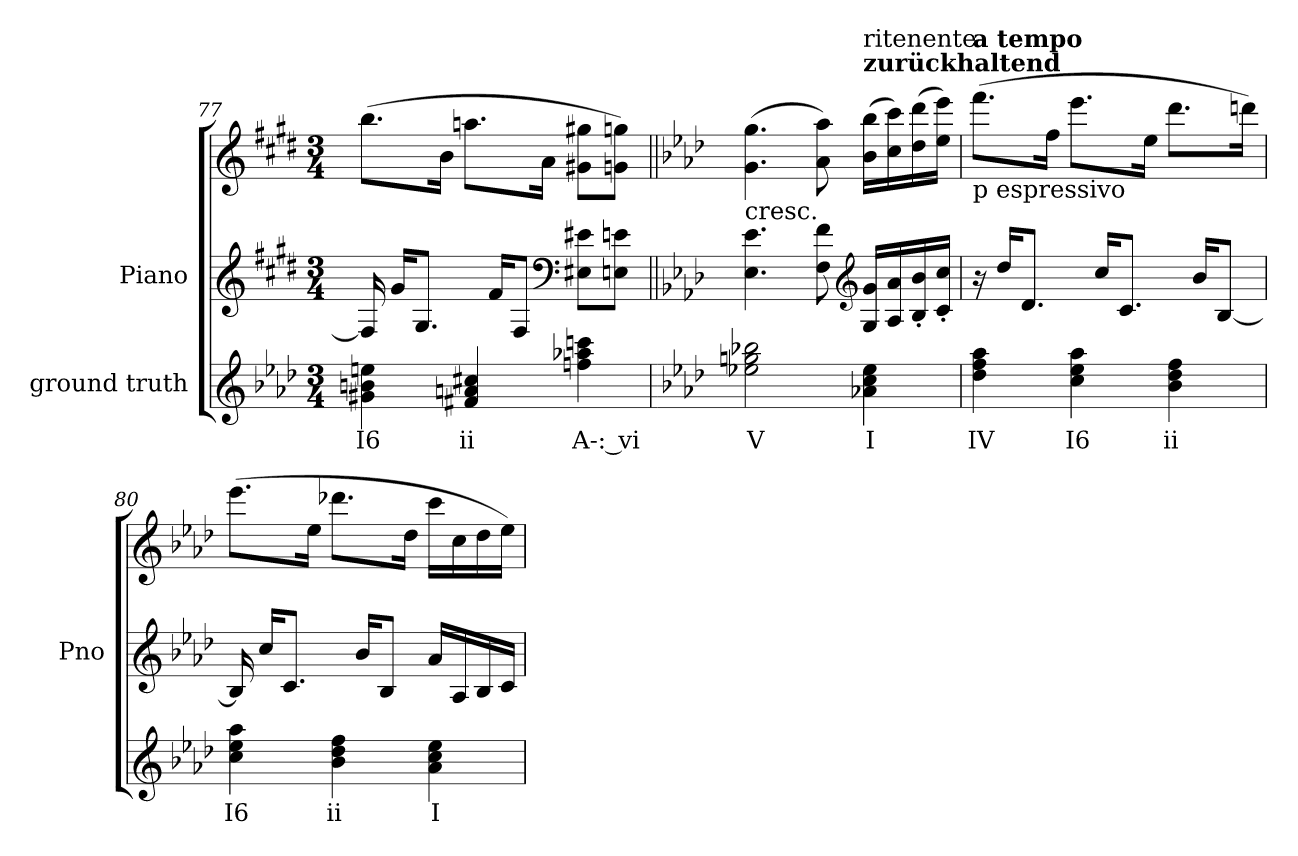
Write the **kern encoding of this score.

**kern	**text	**kern	**kern
*part2	*part2	*part1	*part1
*staff3	*staff3	*staff2	*staff1
*I"ground truth	*	*I"Piano	*
*	*	*I'Pno	*
!!LO:LB:g=z
*	*	*clefG2	*clefG2
*k[b-e-a-d-]	*	*k[f#c#g#d#]	*k[f#c#g#d#]
*A-:	*	*E:	*E:
*M3/4	*	*M3/4	*M3/4
=77	=77	=77	=77
4g#X 4bn 4een	I6	16F#/]	(>8.bb\L
.	.	16g#/KL	.
.	.	8.G#/J	.
.	.	.	16b\Jk
4f#X 4an 4cc#X	ii	.	8.aan\L
.	.	16f#/KL	.
.	.	8F#/J	.
.	.	.	16a\Jk
*	*	*clefF4	*
4ffn 4aa-X 4cccn	A-: vi	8E#X\ 8e#X\L	8g#X\ 8gg#X\L
.	.	8En\ 8en\J	8gn\ 8ggn\J)
=78	=78||	=78||	=78||
*	*	*k[b-e-a-d-]	*k[b-e-a-d-]
*	*	*A-:	*A-:
!	!	!	!LO:TX:b:t=cresc.
2ee-X 2ggn 2bb-X	V	4.E-\ 4.e-\	(>4.g\ 4.gg\
.	.	8F\ 8f\	8a-\ 8aa-\)
*	*	*clefG2	*
!	!	!	!LO:TX:a:B:t=zurückhaltend
!	!	!	!LO:TX:a:t=ritenente
4a-X 4cc 4ee-	I	16G/ 16g/LL	(>16b-\ 16bb-\LL
.	.	16A-/ 16a-/	16cc\ 16ccc\)
.	.	16B-/' 16b-/'	(>16dd-\ 16ddd-\
.	.	16c/' 16cc/'JJ	16ee-\ 16eee-\JJ)
=79	=79	=79	=79
!	!	!	!LO:TX:a:B:t=a tempo
!	!	!	!LO:TX:b:t=p espressivo
4dd- 4ff 4aa-	IV	16r	(>8.fff\L
.	.	16dd-/KL	.
.	.	8.d-/J	.
.	.	.	16ff\Jk
4cc 4ee- 4aa-	I6	.	8.eee-\L
.	.	16cc/KL	.
.	.	8.c/J	.
.	.	.	16ee-\Jk
4b- 4dd- 4ff	ii	.	8.ddd-\L
.	.	16b-/KL	.
.	.	[8B-/J	.
.	.	.	16dddn\Jk)
!!LO:LB:g=z
=80	=80	=80	=80
4cc 4ee- 4aa-	I6	16B-/]	(>8.eee-\L
.	.	16cc/KL	.
.	.	8.c/J	.
.	.	.	16ee-\Jk
4b- 4dd- 4ff	ii	.	8.ddd-X\L
.	.	16b-/KL	.
.	.	8B-/J	.
.	.	.	16dd-\Jk
4a- 4cc 4ee-	I	16a-/LL	16ccc\LL
.	.	16A-/	16cc\
.	.	16B-/	16dd-\
.	.	16c/JJ	16ee-\JJ)
=	=	=	=
*-	*-	*-	*-
